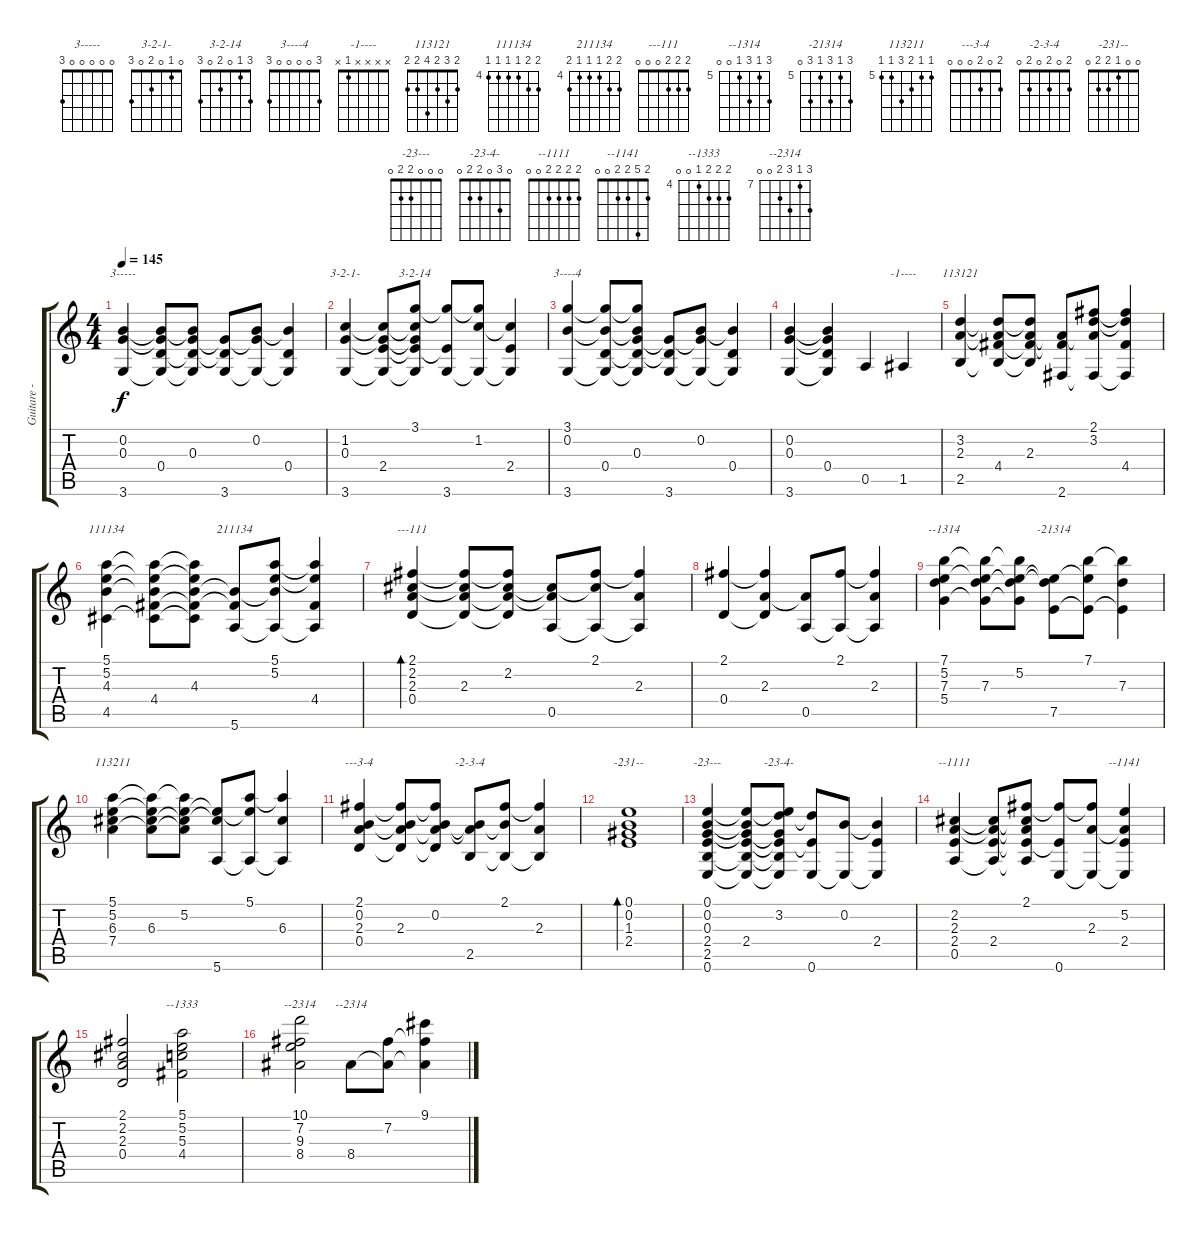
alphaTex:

\track ("Guitare - Aout 1999" "Guitare - ") {instrument acousticguitarnylon}
\staff {score tabs}
\tuning (E4 B3 G3 D3 A2 E2) {hide}
\chord ("3-----" 0 0 0 0 0 3)
\chord ("3-2-1-" 0 1 0 2 0 3)
\chord ("3-2-14" 3 1 0 2 0 3)
\chord ("3----4" 3 0 0 0 0 3)
\chord ("-1----" x x x x 1 x)
\chord ("113121" 2 3 2 4 2 2)
\chord ("111134" 5 5 4 4 4 4) {firstfret 4}
\chord ("211134" 5 5 4 4 4 5) {firstfret 4}
\chord ("---111" 2 2 2 0 0 0)
\chord ("--1314" 7 5 7 5 0 0) {firstfret 5}
\chord ("-21314" 7 5 7 5 7 0) {firstfret 5}
\chord ("113211" 5 5 6 7 5 5) {firstfret 5}
\chord ("---3-4" 2 0 2 0 0 0)
\chord ("-2-3-4" 2 0 2 0 2 0)
\chord ("-231--" 0 0 1 2 2 0)
\chord ("-23---" 0 0 0 2 2 0)
\chord ("-23-4-" 0 3 0 2 2 0)
\chord ("--1111" 2 2 2 2 0 0)
\chord ("--1141" 2 5 2 2 0 0)
\chord ("--1333" 5 5 5 4 0 0) {firstfret 4}
\chord ("--2314" 10 7 9 8 0 0) {firstfret 7}
\chord ("--2314" 9 7 9 8 0 0) {firstfret 7}
\ts (4 4)
\tempo 145
\clef g2
\ks c
(0.2 0.3 3.6).4{ch "3-----" dy f} (0.2{t} 0.3{t} 0.4 3.6{t}).8 (0.2{t} 0.3 0.4{t} 3.6{t}).8 (0.3{t} 0.4{t} 3.6).8 (0.2 0.3{t} 3.6{t}).8 (0.2{t} 0.4 3.6{t}).4 |
(1.2 0.3 3.6).4{ch "3-2-1-"} (1.2{t} 0.3{t} 2.4 3.6{t}).8 (3.1 1.2{t} 0.3{t} 2.4{t} 3.6{t}).8{ch "3-2-14"} (3.1{t} 2.4{t} 3.6).8 (3.1{t} 1.2 3.6{t}).8 (1.2{t} 2.4 3.6{t}).4 |
(3.1 0.2 3.6).4{ch "3----4"} (3.1{t} 0.2{t} 0.4 3.6{t}).8 (3.1{t} 0.2{t} 0.3 0.4{t} 3.6{t}).8 (0.3{t} 0.4{t} 3.6).8 (0.2 0.3{t} 3.6{t}).8 (0.2{t} 0.4 3.6{t}).4 |
(0.2 0.3 3.6).4 (0.2{t} 0.3{t} 0.4 3.6{t}).4 0.5.4 1.5.4{ch "-1----"} |
(3.2 2.3 2.5).4{ch "113121"} (3.2{t} 2.3{t} 4.4 2.5{t}).8 (3.2{t} 2.3 4.4{t} 2.5{t}).8 (2.3{t} 4.4{t} 2.6).8 (2.1 3.2 2.3{t} 2.6{t}).8 (2.1{t} 3.2{t} 4.4 2.6{t}).4 |
(5.1 5.2 4.3 4.5).4{ch "111134"} (5.1{t} 5.2{t} 4.3{t} 4.4 4.5{t}).8 (5.1{t} 5.2{t} 4.3 4.4{t} 4.5{t}).8 (4.3{t} 4.4{t} 5.6).8{ch "211134"} (5.1 5.2 4.3{t} 5.6{t}).8 (5.1{t} 5.2{t} 4.4 5.6{t}).4 |
(2.1 2.2 2.3 0.4).4{bd 240 ch "---111"} (2.1{t} 2.2{t} 2.3 0.4{t}).8 (2.1{t} 2.2 2.3{t} 0.4{t}).8 (2.2{t} 2.3{t} 0.5).8 (2.1 2.2{t} 0.5{t}).8 (2.1{t} 2.3 0.5{t}).4 |
(2.1 0.4).4 (2.1{t} 2.3 0.4{t}).4 (2.3{t} 0.5).8 (2.1 0.5{t}).8 (2.1{t} 2.3 0.5{t}).4 |
(7.1 5.2 7.3 5.4).4{ch "--1314"} (7.1{t} 5.2{t} 7.3 5.4{t}).8 (7.1{t} 5.2 7.3{t} 5.4{t}).8 (5.2{t} 7.3{t} 7.5).8{ch "-21314"} (7.1 5.2{t} 7.5{t}).8 (7.1{t} 7.3 7.5{t}).4 |
(5.1 5.2 6.3 7.4).4{ch "113211"} (5.1{t} 5.2{t} 6.3 7.4{t}).8 (5.1{t} 5.2 6.3{t} 7.4{t}).8 (5.2{t} 6.3{t} 5.6).8 (5.1 5.2{t} 5.6{t}).8 (5.1{t} 6.3 5.6{t}).4 |
(2.1 0.2 2.3 0.4).4{ch "---3-4"} (2.1{t} 0.2{t} 2.3 0.4{t}).8 (2.1{t} 0.2 2.3{t} 0.4{t}).8 (0.2{t} 2.3{t} 2.5).8{ch "-2-3-4"} (2.1 0.2{t} 2.5{t}).8 (2.1{t} 2.3 2.5{t}).4 |
(0.1 0.2 1.3 2.4).1{bd 480 ch "-231--"} |
(0.1 0.2 0.3 2.4 2.5 0.6).4{ch "-23---"} (0.1{t} 0.2{t} 0.3{t} 2.4 2.5{t} 0.6{t}).8 (0.1{t} 3.2 0.3{t} 2.4{t} 2.5{t} 0.6{t}).8{ch "-23-4-"} (3.2{t} 2.4{t} 0.6).8 (0.2 0.6{t}).8 (0.2{t} 2.4 0.6{t}).4 |
(2.2 2.3 2.4 0.5).4{ch "--1111"} (2.2{t} 2.3{t} 2.4 0.5{t}).8 (2.1 2.2{t} 2.3{t} 2.4{t} 0.5{t}).8 (2.1{t} 2.4{t} 0.6).8 (2.1{t} 2.3 0.6{t}).8 (5.2 2.3{t} 2.4 0.6{t}).4{ch "--1141"} |
(2.1 2.2 2.3 0.4).2 (5.1 5.2 5.3 4.4).2{ch "--1333"} |
(10.1 7.2 9.3 8.4).2{ch "--2314"} 8.4.8{ch "--2314"} (7.2 8.4{t}).8 (9.1 7.2{t} 8.4{t}).4
